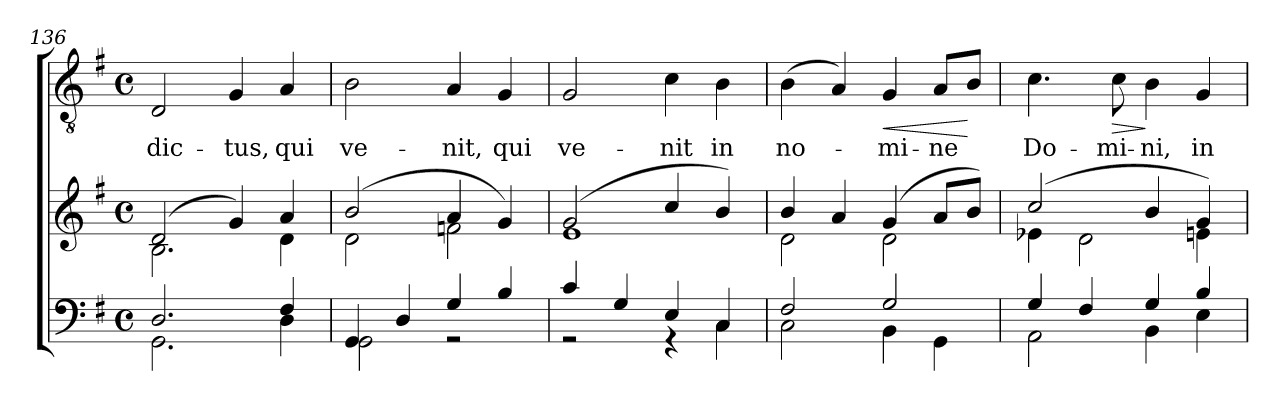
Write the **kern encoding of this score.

**kern	**kern	**kern	**text	**dynam
*part2	*part2	*part1	*part1	*part1
*staff3	*staff2	*staff1	*staff1	*staff1
*clefF4	*clefG2	*clefGv2	*	*
*k[f#]	*k[f#]	*k[f#]	*	*
*G:	*G:	*G:	*	*
*M4/4	*M4/4	*M4/4	*	*
*met(c)	*met(c)	*met(c)	*	*
=136	=136	=136	=136	=136
*^	*^	*	*	*
!	!	!	!	!	!LO:LY:b	!
2.D/	2.GG\	(2d/	2.B\	2D/	-dic-	.
!	!	!	!	!	!LO:LY:b	!
.	.	4g/)	.	4G/	-tus,	.
!	!	!	!	!	!LO:LY:b	!
4F#/	4D\	4a/	4d\	4A/	qui	.
=137	=137	=137	=137	=137	=137	=137
!	!	!	!	!	!LO:LY:b	!
4GG/	2GG\	(2b/	2d\	2B\	ve-	.
4D/	.	.	.	.	.	.
!	!	!	!	!	!LO:LY:b	!
4G/	2rGG	4a/	2fn\	4A/	-nit,	.
!	!	!	!	!	!LO:LY:b	!
4B/	.	4g/)	.	4G/	qui	.
=138	=138	=138	=138	=138	=138	=138
!	!	!	!	!	!LO:LY:b	!
4c/	2rGG	(2g/	1e	2G/	ve-	.
4G/	.	.	.	.	.	.
!	!	!	!	!	!LO:LY:b	!
4E/	4rGG	4cc/	.	4c\	-nit	.
!	!	!	!	!	!LO:LY:b	!
4C/	4C\	4b/)	.	4B\	in	.
=139	=139	=139	=139	=139	=139	=139
!	!	!	!	!	!LO:LY:b	!
2F#/	2C\	4b/	2d\	(>4B\	no-	.
.	.	4a/	.	4A/)	.	.
!	!	!	!	!	!LO:LY:b	!LO:HP:b
2G/	4BB\	(4g/	2d\	4G/	-mi-	<
!	!	!	!	!	!LO:LY:b	!
.	4GG\	8a/L	.	8A/L	-ne	.
.	.	8b/J)	.	8B/J	.	[
!!LO:LB:g=z
=140	=140	=140	=140	=140	=140	=140
!	!	!	!	!	!LO:LY:b	!
4G/	2AA\	(2cc/	4e-X\	4.c\	Do-	.
4F#/	.	.	2d\	.	.	.
!	!	!	!	!	!LO:LY:b	!LO:HP:b
.	.	.	.	8c\	-mi-	>
!	!	!	!	!	!LO:LY:b	!
4G/	4BB\	4b/	.	4B\	-ni,	]
!	!	!	!	!	!LO:LY:b	!
4B/	4E\	4g/)	4en\	4G/	in	.
*v	*v	*	*	*	*	*
*	*v	*v	*	*	*
=	=	=	=	=
*-	*-	*-	*-	*-
